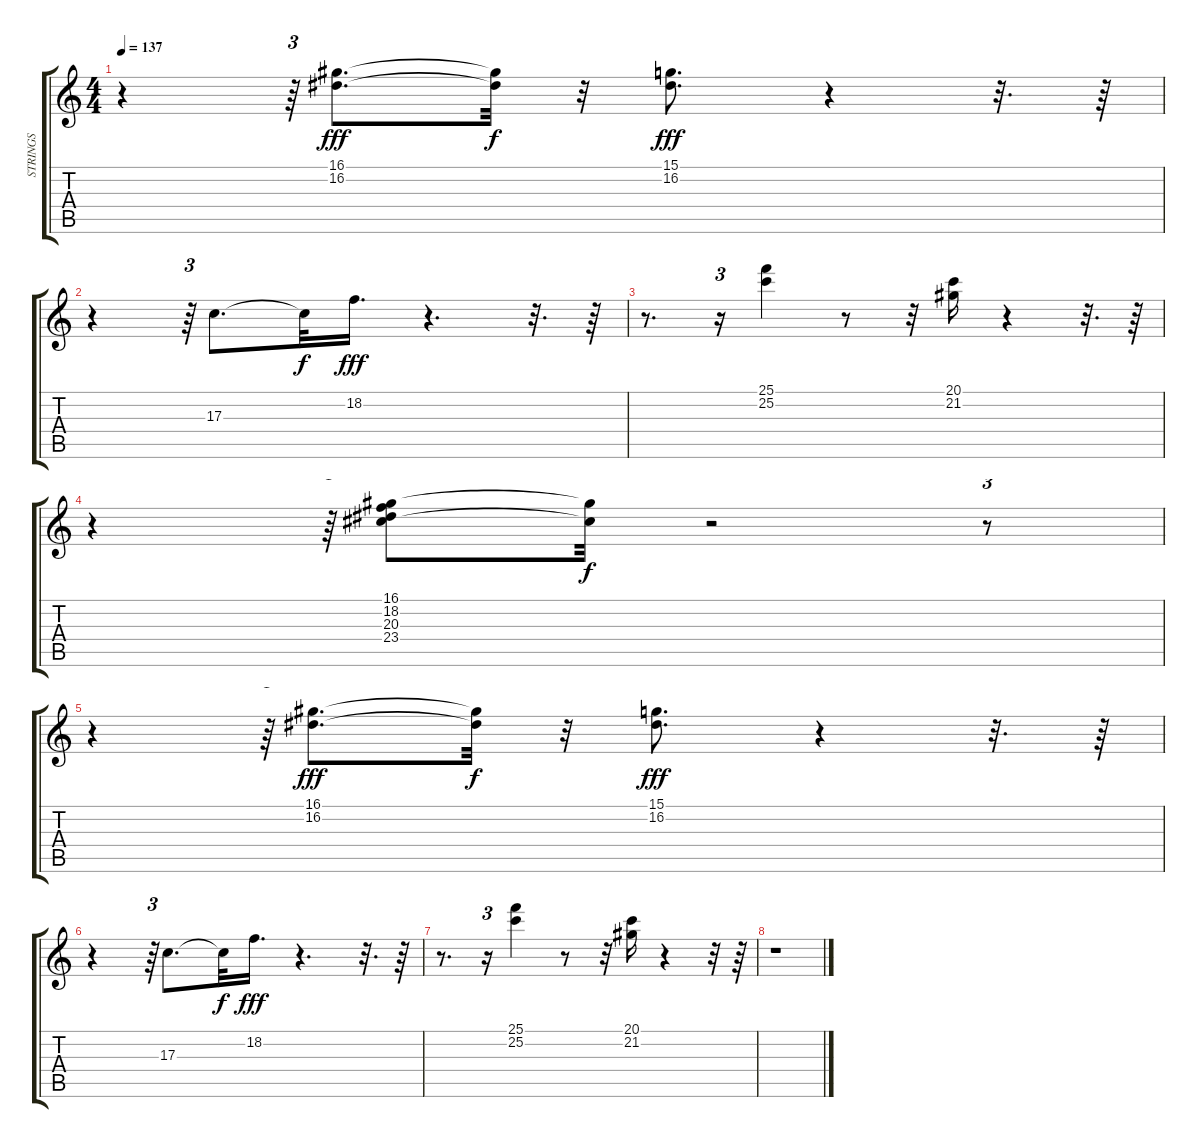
\track ("STRINGS" "STRINGS") {instrument stringensemble2}
\staff {score tabs}
\tuning (E4 B3 G3 D3 A2 E2) {hide}
\ts (4 4)
\tempo 137
\clef g2
\ks c
r.4{dy f} r.64{tu (3 2)} (16.1 16.2).8{d dy fff} (16.1{t} 16.2{t}).32{dy f} r.32 (15.1 16.2).8{d dy fff} r.4 r.32{d} r.64 |
r.4 r.64{tu (3 2)} 17.3.8{d} 17.3{t}.32{dy f} 18.2.16{d dy fff} r.4{d} r.32{d} r.64 |
r.8{d} r.16{tu (3 2)} (25.1 25.2).4 r.8 r.32 (20.1 21.2).16 r.4 r.32{d} r.64 |
r.4 r.64{tu (3 2)} (16.1 18.2 20.3 23.4).8 (16.1{t} 23.4{t}).32{dy f} r.2 r.8{tu (3 2)} |
r.4 r.64{tu (3 2)} (16.1 16.2).8{d dy fff} (16.1{t} 16.2{t}).32{dy f} r.32 (15.1 16.2).8{d dy fff} r.4 r.32{d} r.64 |
r.4 r.64{tu (3 2)} 17.3.8{d} 17.3{t}.32{dy f} 18.2.16{d dy fff} r.4{d} r.32{d} r.64 |
r.8{d} r.16{tu (3 2)} (25.1 25.2).4 r.8 r.32 (20.1 21.2).16 r.4 r.32 r.64 |
r.1
